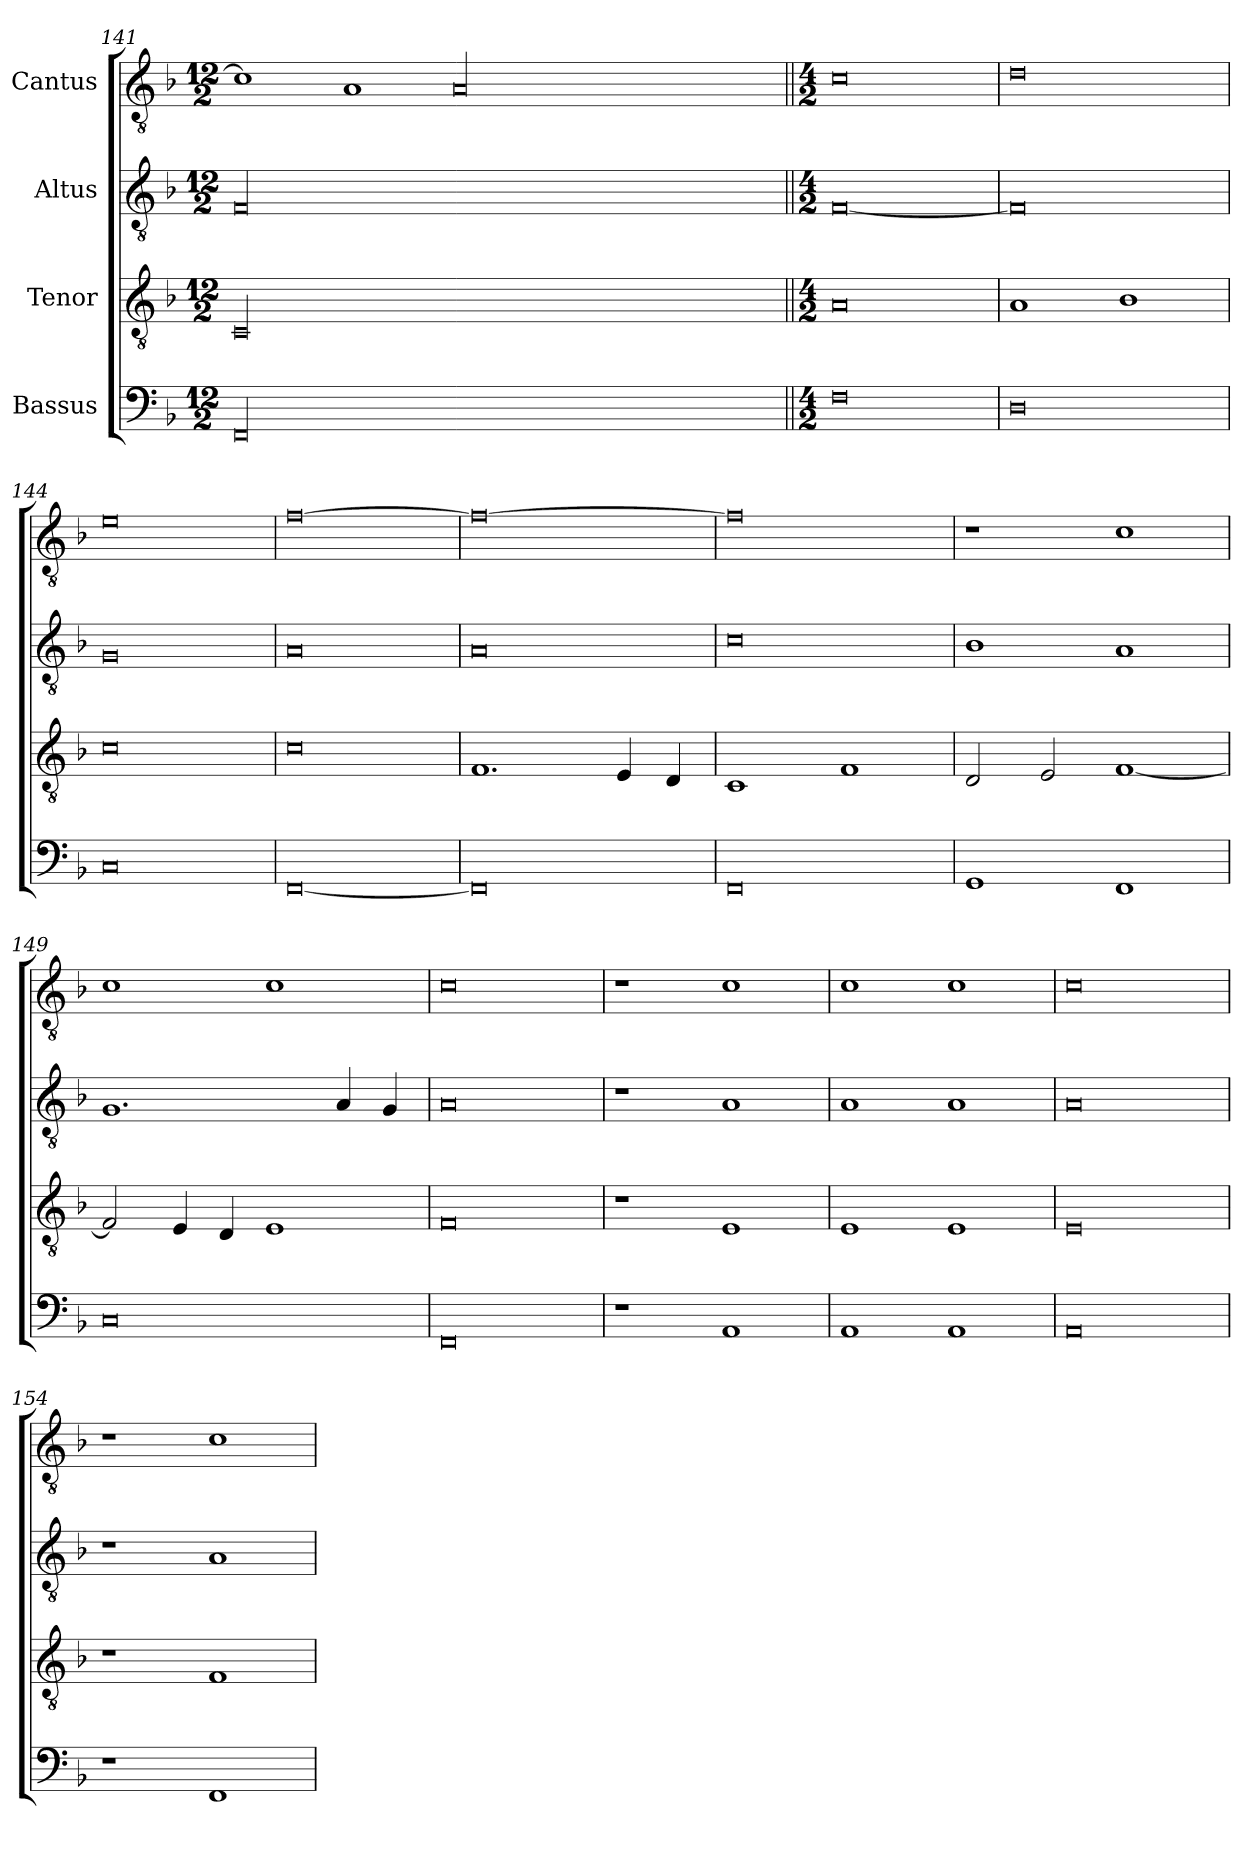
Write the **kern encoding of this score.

**kern	**kern	**kern	**kern
*part4	*part3	*part2	*part1
*staff4	*staff3	*staff2	*staff1
*I"Bassus	*I"Tenor	*I"Altus	*I"Cantus
*clefF4	*clefGv2	*clefGv2	*clefGv2
*k[b-]	*k[b-]	*k[b-]	*k[b-]
*M12/2	*M12/2	*M12/2	*M12/2
=141	=141	=141	=141
00FF/	00C/	00F/	1c\]
.	.	.	1A/
.	.	.	00A/
0ryy	0ryy	0ryy	.
=142||	=142||	=142||	=142||
*M4/2	*M4/2	*M4/2	*M4/2
0F\	0A/	[0F/	0c\
=143	=143	=143	=143
0D/	1A/	0F/]	0d\
.	1B-/	.	.
=144	=144	=144	=144
0C/	0c\	0G/	0e\
=145	=145	=145	=145
[0FF/	0c\	0A/	[0f\
=146	=146	=146	=146
0FF/]	1.F/	0A/	0f\_
.	4E/	.	.
.	4D/	.	.
=147	=147	=147	=147
0FF/	1C/	0c\	0f\]
.	1F/	.	.
=148	=148	=148	=148
1GG/	2D/	1B-/	1r
.	2E/	.	.
1FF/	[1F/	1A/	1c\
=149	=149	=149	=149
0C/	2F/]	1.G/	1c\
.	4E/	.	.
.	4D/	.	.
.	1E/	.	1c\
.	.	4A/	.
.	.	4G/	.
=150	=150	=150	=150
0FF/	0F/	0A/	0c\
=151	=151	=151	=151
1r	1r	1r	1r
1AA/	1E/	1A/	1c\
=152	=152	=152	=152
1AA/	1E/	1A/	1c\
1AA/	1E/	1A/	1c\
=153	=153	=153	=153
0AA/	0E/	0A/	0c\
=154	=154	=154	=154
1r	1r	1r	1r
1FF/	1F/	1A/	1c\
=	=	=	=
*-	*-	*-	*-
